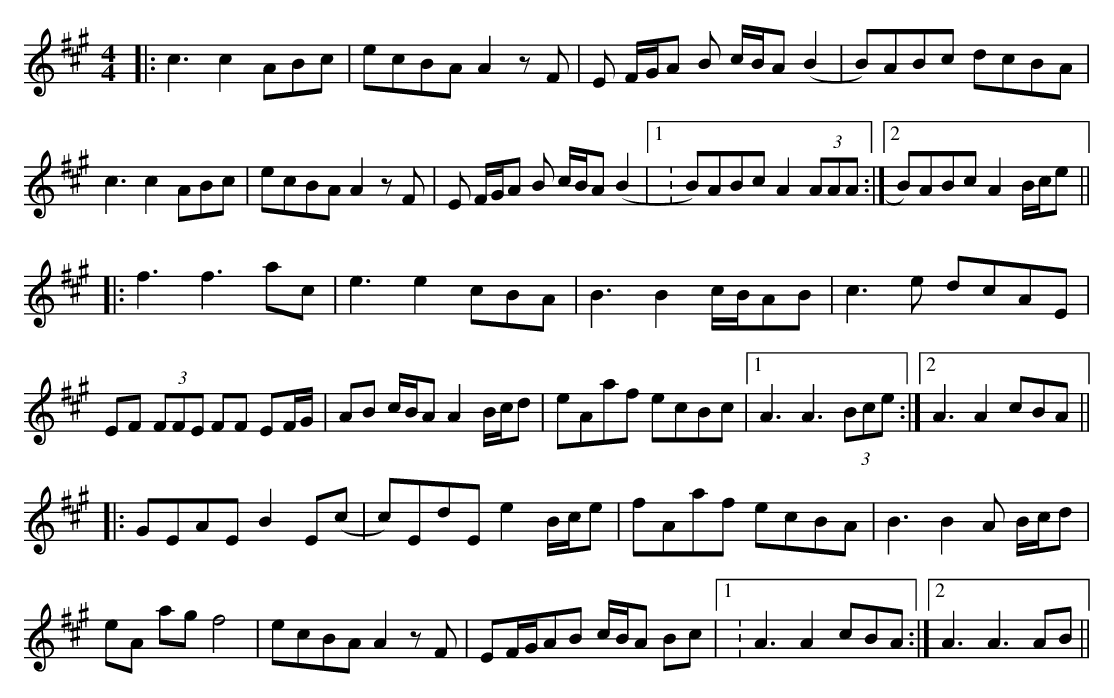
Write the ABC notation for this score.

X:1
M:4/4
K:A
|:c3 c2 ABc|ecBA A2 z F|E F/G/A B c/B/A (B2|B)ABc dcBA|
c3 c2 ABc|ecBA A2 z F|E F/G/A B c/B/A (B2|1 :B)ABc A2 (3AAA:|2 B)ABc A2 B/c/e||
|:f3 f3 ac|e3 e2 cBA|B3 B2 c/B/AB|c3 e dcAE|
EF (3FFE FF EF/G/|AB c/B/A A2 B/c/d|eAaf ecBc|1 A3 A3 (3Bce:|2 A3 A2 cBA||
|:GEAE B2E(c|c)EdE e2 B/c/e|fAaf ecBA|B3 B2 A B/c/d|
eA ag f4|ecBA A2 z F|EF/G/AB c/B/A Bc|1 : A3 A2 cBA:|2 A3 A3 AB||
